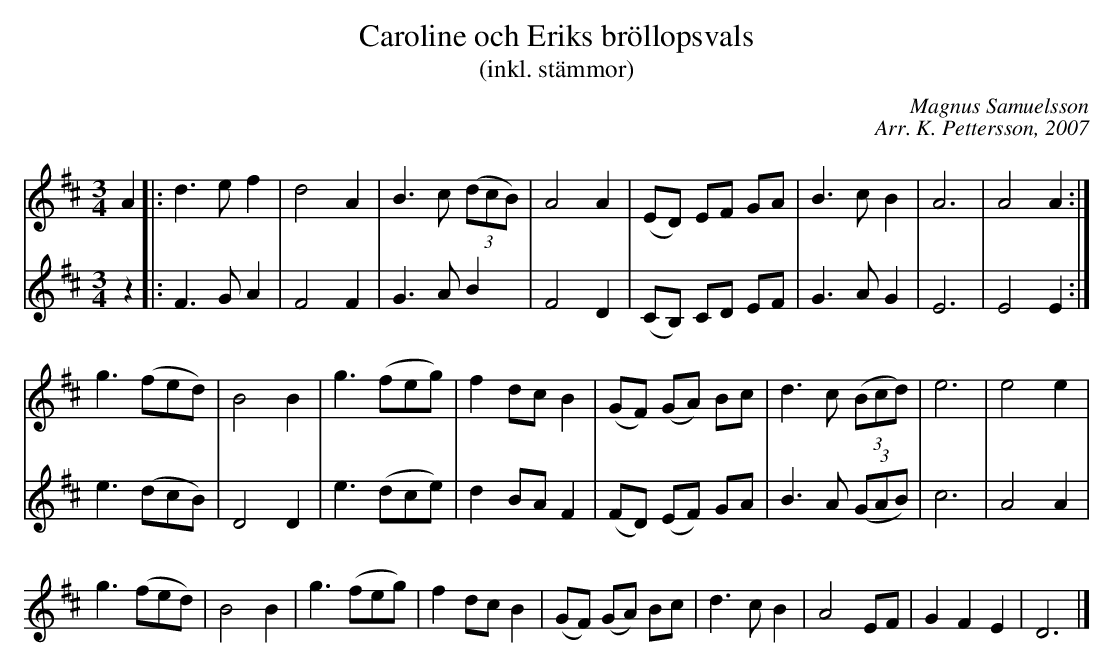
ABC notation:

X:1
T: Caroline och Eriks bröllopsvals
T: (inkl. stämmor)
C: Magnus Samuelsson
C: Arr. K. Pettersson, 2007
M: 3/4
L: 1/4
K: D
V:1
A |: d>ef | d2A | B>c ((3d/c/B/) | A2A | (E/D/) E/F/ G/A/ | B>cB | A3 | A2A :|
g>(fe/d/) | B2B | g>(fe/g/) | fd/c/B | (G/F/) (G/A/) B/c/ | d>c ((3B/c/d/) | e3 | e2e |
g>(fe/d/) | B2B | g>(fe/g/) | fd/c/B | (G/F/) (G/A/) B/c/ | d>cB | A2E/F/ | GFE | D3 |]
V:2
z |: F>GA | F2F | G>AB | F2D | (C/B,/) C/D/ E/F/ | G>AG | E3 | E2E :|
e>(dc/B/) | D2D | e>(dc/e/) | dB/A/F | (F/D/) (E/F/) G/A/ | B>A ((3G/A/B/) | c3 | A2A |
